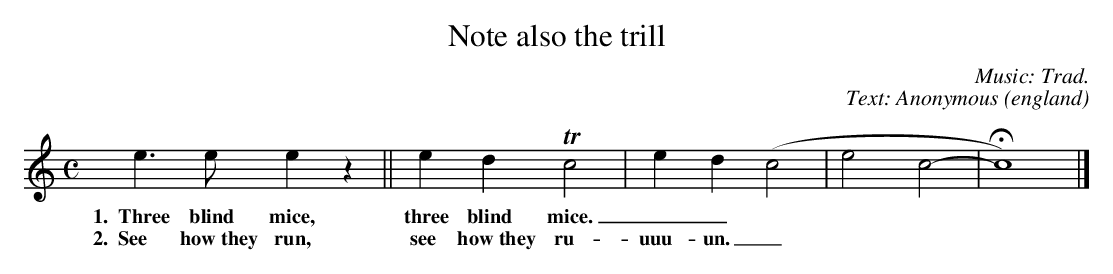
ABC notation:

X:1
T:Note also the trill
O:england
C:Music: Trad.
C:Text: Anonymous
M:C
K:C
L: 1/4
e>e ez || edTc2 | ed(c2 | e2 c2- | Hc4) |]
w:  1.~~Three blind mice, three blind mice.__
w:  2.~~See how~they run, see how~they ru-uuu-un._
